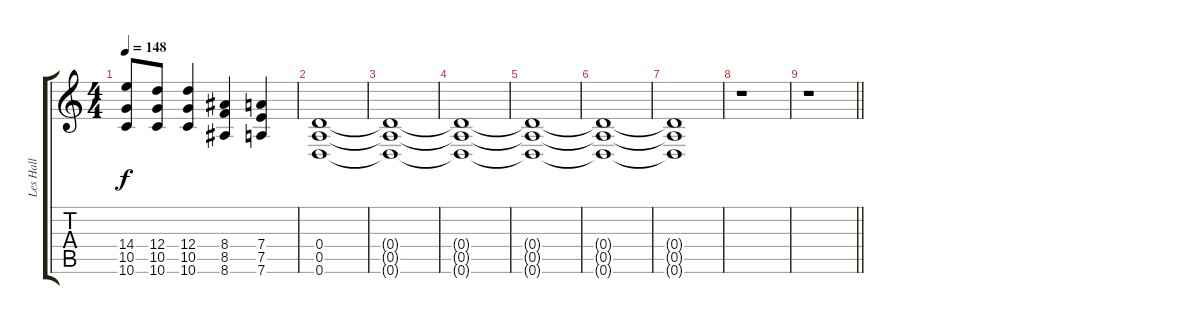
\track ("Les Hall" "Les Hall") {instrument distortionguitar}
\staff {score tabs}
\tuning (E4 B3 G3 D3 A2 D2) {hide}
\ts (4 4)
\tempo 148
\clef g2
\ks c
(14.4{t} 10.5{t} 10.6{t}).8{dy f} (12.4 10.5 10.6).8 (12.4 10.5 10.6).4 (8.4 8.5 8.6).4 (7.4 7.5 7.6).4 |
(0.4 0.5 0.6).1{volume 16} |
(0.4{t} 0.5{t} 0.6{t}).1 |
(0.4{t} 0.5{t} 0.6{t}).1 |
(0.4{t} 0.5{t} 0.6{t}).1{volume 16} |
(0.4{t} 0.5{t} 0.6{t}).1 |
(0.4{t} 0.5{t} 0.6{t}).1 |
r.1 |
\barLineRight lightlight
r.1
